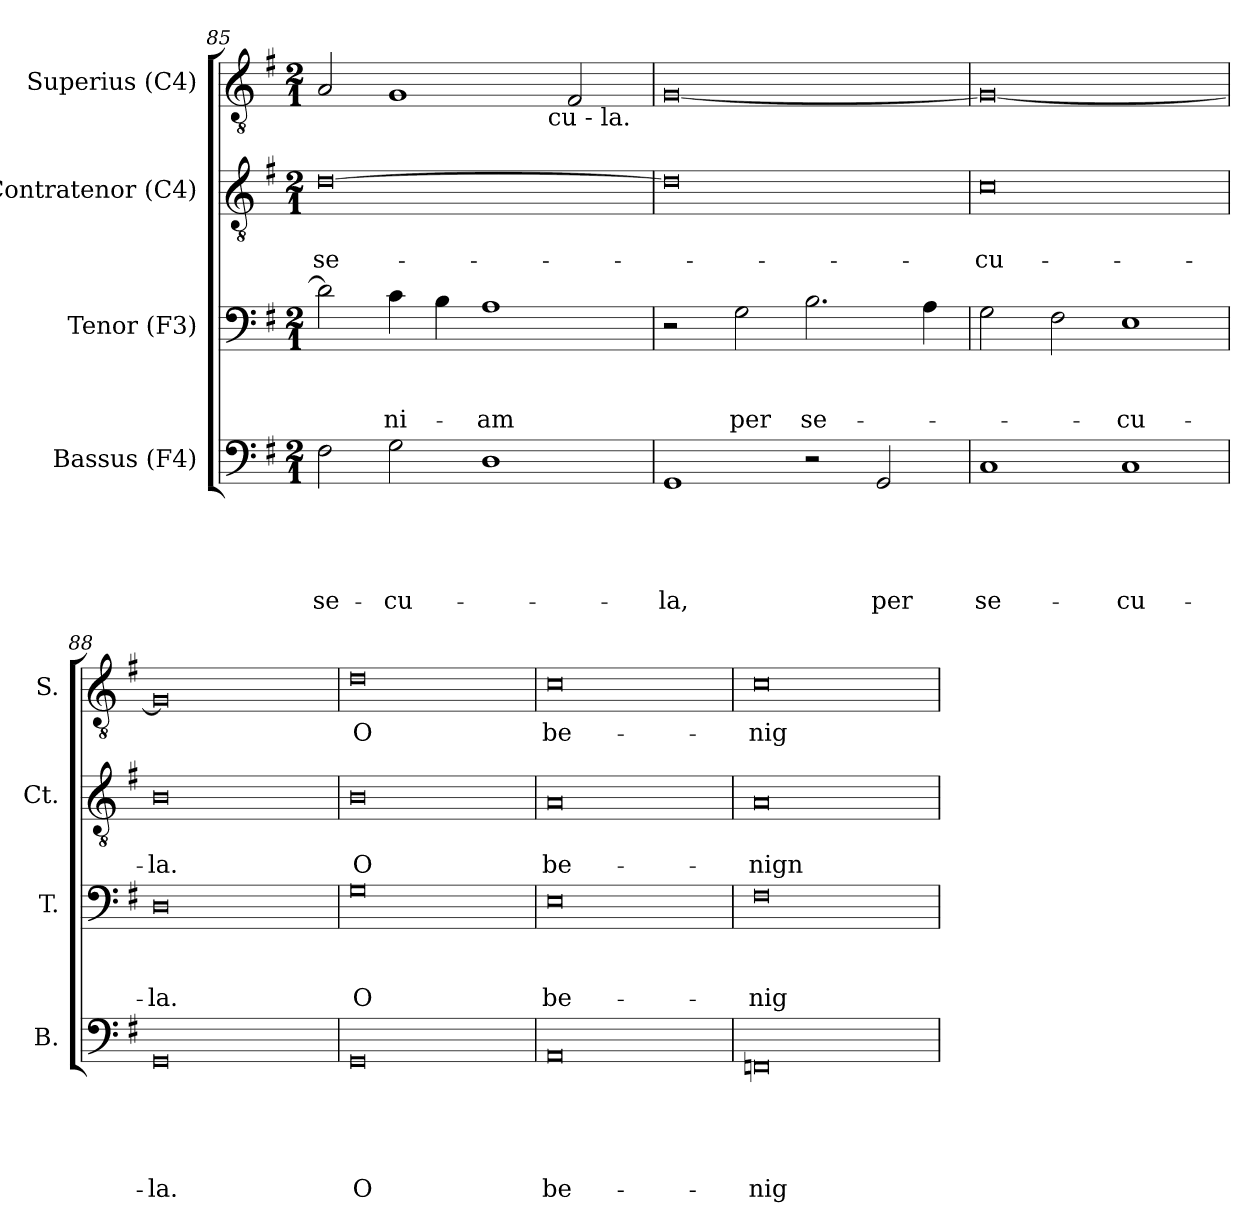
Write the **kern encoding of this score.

**kern	**text	**text	**text	**text	**text	**kern	**text	**text	**text	**kern	**text	**text	**kern	**text
*part4	*part4	*part4	*part4	*part4	*part4	*part3	*part3	*part3	*part3	*part2	*part2	*part2	*part1	*part1
*staff4	*staff4	*staff4	*staff4	*staff4	*staff4	*staff3	*staff3	*staff3	*staff3	*staff2	*staff2	*staff2	*staff1	*staff1
*I"Bassus (F4)	*	*	*	*	*	*I"Tenor (F3)	*	*	*	*I"Contratenor (C4)	*	*	*I"Superius (C4)	*
*I'B.	*	*	*	*	*	*I'T.	*	*	*	*I'Ct.	*	*	*I'S.	*
*clefF4	*	*	*	*	*	*clefF4	*	*	*	*clefGv2	*	*	*clefGv2	*
*k[f#]	*	*	*	*	*	*k[f#]	*	*	*	*k[f#]	*	*	*k[f#]	*
*G:	*	*	*	*	*	*G:	*	*	*	*G:	*	*	*G:	*
*M2/1	*	*	*	*	*	*M2/1	*	*	*	*M2/1	*	*	*M2/1	*
=85	=85	=85	=85	=85	=85	=85	=85	=85	=85	=85	=85	=85	=85	=85
!	!	!	!	!	!LO:LY:b	!	!	!	!	!	!	!LO:LY:b:rj	!	!
*	*	*	*	*	*	*	*	*	*	*	*	*	*^	*
2F#\	.	.	.	.	se-	2d\]	.	.	.	[>0d	.	se-	2A/	1ryy	.
!	!	!	!	!	!LO:LY:b	!	!	!	!LO:LY:b	!	!	!	!	!	!
2G\	.	.	.	.	-cu-	4c\	.	.	-ni-	.	.	.	1G	.	.
.	.	.	.	.	.	4B\	.	.	.	.	.	.	.	.	.
!	!	!	!	!	!	!	!	!	!LO:LY:b	!	!	!	!	!	!
1D	.	.	.	.	.	1A	.	.	-am	.	.	.	.	4..ryy	.
!	!	!	!	!	!	!	!	!	!	!	!	!	!	!LO:TX:b:t=cu - la.	!
.	.	.	.	.	.	.	.	.	.	.	.	.	.	2ryy	.
.	.	.	.	.	.	.	.	.	.	.	.	.	2F#/	.	.
.	.	.	.	.	.	.	.	.	.	.	.	.	.	16ryy	.
=86	=86	=86	=86	=86	=86	=86	=86	=86	=86	=86	=86	=86	=86	=86	=86
!	!	!	!	!	!LO:LY:b	!	!	!	!	!	!	!	!	!	!
*	*	*	*	*	*	*	*	*	*	*	*	*	*v	*v	*
1GG	.	.	.	.	-la,	2r	.	.	.	0d]	.	.	[<0G	.
!	!	!	!	!	!	!	!	!	!LO:LY:b	!	!	!	!	!
.	.	.	.	.	.	2G\	.	.	per	.	.	.	.	.
!	!	!	!	!	!	!	!	!	!LO:LY:b	!	!	!	!	!
2r	.	.	.	.	.	2.B\	.	.	se-	.	.	.	.	.
!	!	!	!	!	!LO:LY:b	!	!	!	!	!	!	!	!	!
2GG/	.	.	.	.	per	.	.	.	.	.	.	.	.	.
.	.	.	.	.	.	4A\	.	.	.	.	.	.	.	.
=87	=87	=87	=87	=87	=87	=87	=87	=87	=87	=87	=87	=87	=87	=87
!	!	!	!	!	!LO:LY:b	!	!	!	!	!	!	!LO:LY:b:rj	!	!
1C	.	.	.	.	se-	2G\	.	.	.	0c	.	-cu-	0G_	.
.	.	.	.	.	.	2F#\	.	.	.	.	.	.	.	.
!	!	!	!	!	!LO:LY:b	!	!	!	!LO:LY:b	!	!	!	!	!
1C	.	.	.	.	-cu-	1E	.	.	-cu-	.	.	.	.	.
=88	=88	=88	=88	=88	=88	=88	=88	=88	=88	=88	=88	=88	=88	=88
!	!	!	!	!	!LO:LY:b:rj	!	!	!	!LO:LY:b:rj	!	!	!LO:LY:b:rj	!	!
0GG	.	.	.	.	-la.	0D	.	.	-la.	0B	.	-la.	0G]	.
!!LO:LB:g=z
=89	=89	=89	=89	=89	=89	=89	=89	=89	=89	=89	=89	=89	=89	=89
!	!	!	!	!	!LO:LY:b:rj	!	!	!	!LO:LY:b:rj	!	!	!LO:LY:b:rj	!	!LO:LY:b:rj
0GG	.	.	.	.	O	0G	.	.	O	0B	.	O	0d	-O
=90	=90	=90	=90	=90	=90	=90	=90	=90	=90	=90	=90	=90	=90	=90
!	!	!	!	!	!LO:LY:b:rj	!	!	!	!LO:LY:b:rj	!	!	!LO:LY:b:rj	!	!LO:LY:b:rj
0AA	.	.	.	.	be-	0E	.	.	be-	0A	.	be-	0c	be-
=91	=91	=91	=91	=91	=91	=91	=91	=91	=91	=91	=91	=91	=91	=91
!	!	!	!	!	!LO:LY:b	!	!	!	!LO:LY:b	!	!	!LO:LY:b:rj	!	!LO:LY:b
0FFn	.	.	.	.	-nig-	0F#	.	.	-nig-	0A	.	-nign-	0c	-nig-
=	=	=	=	=	=	=	=	=	=	=	=	=	=	=
*-	*-	*-	*-	*-	*-	*-	*-	*-	*-	*-	*-	*-	*-	*-
